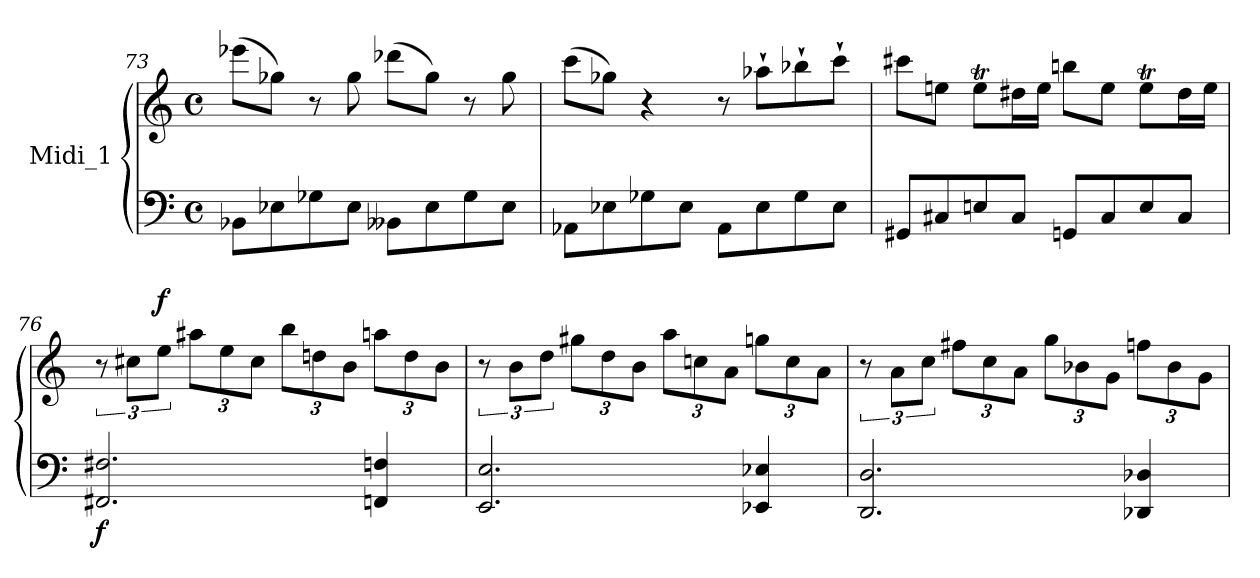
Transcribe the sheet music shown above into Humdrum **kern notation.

**kern	**kern	**dynam
*part1	*part1	*part1
*staff2	*staff1	*staff1/2
*I"Midi_1	*	*
!!LO:PB:g=z
*clefF4	*clefG2	*
*k[]	*k[]	*
*M4/4	*M4/4	*
*met(c)	*met(c)	*
=73	=73	=73
8BB-X\L	(8eee-X\L	.
8E-X\	8gg-X\J)	.
8G-X\	8r	.
8E-\J	8gg-\	.
8BB--X\L	(8ddd-X\L	.
8E-\	8gg-\J)	.
8G-\	8r	.
8E-\J	8gg-\	.
!!LO:LB:g=z
=74	=74	=74
8AA-X\L	(8ccc\L	.
8E-X\	8gg-X\J)	.
8G-X\	4r	.
8E-\J	.	.
8AA-\L	8r	.
8E-\	8aa-X`\L	.
8G-\	8bb-X`\	.
8E-\J	8ccc`\J	.
=75	=75	=75
8GG#X/L	8ccc#X\L	.
8C#X/	8eeni\J	.
8Eni/	8eet\L	.
8C#/J	16dd#X\L	.
.	16ee\JJ	.
8GGn/L	8bbni\L	.
8C#/	8ee\J	.
8E/	8eet\L	.
8C#/J	16dd#\L	.
.	16ee\JJ	.
=76	=76	=76
!	!	!LO:DY:b=2
2.FF#X/ 2.F#X/	12r	f
.	12cc#X\L	.
!	!	!LO:DY:a
.	12ee\J	f
*	*Xbrackettup	*
.	12aa#X\L	.
.	12ee\	.
.	12cc#\J	.
.	12bb\L	.
.	12ddni\	.
.	12b\J	.
4FFn/ 4Fn/	12aan\L	.
.	12dd\	.
.	12b\J	.
!!LO:LB:g=z
=77	=77	=77
*	*brackettup	*
2.EE/ 2.E/	12r	.
.	12b\L	.
.	12dd\J	.
*	*Xbrackettup	*
.	12gg#X\L	.
.	12dd\	.
.	12b\J	.
.	12aa\L	.
.	12ccni\	.
.	12a\J	.
4EE-X/ 4E-X/	12ggn\L	.
.	12cc\	.
.	12a\J	.
!!LO:LB:g=z
=78	=78	=78
*	*brackettup	*
2.DD/ 2.D/	12r	.
.	12a\L	.
.	12cc\J	.
*	*Xbrackettup	*
.	12ff#X\L	.
.	12cc\	.
.	12a\J	.
.	12gg\L	.
.	12b-X\	.
.	12g\J	.
4DD-X/ 4D-X/	12ffn\L	.
.	12b-\	.
.	12g\J	.
=	=	=
*-	*-	*-
